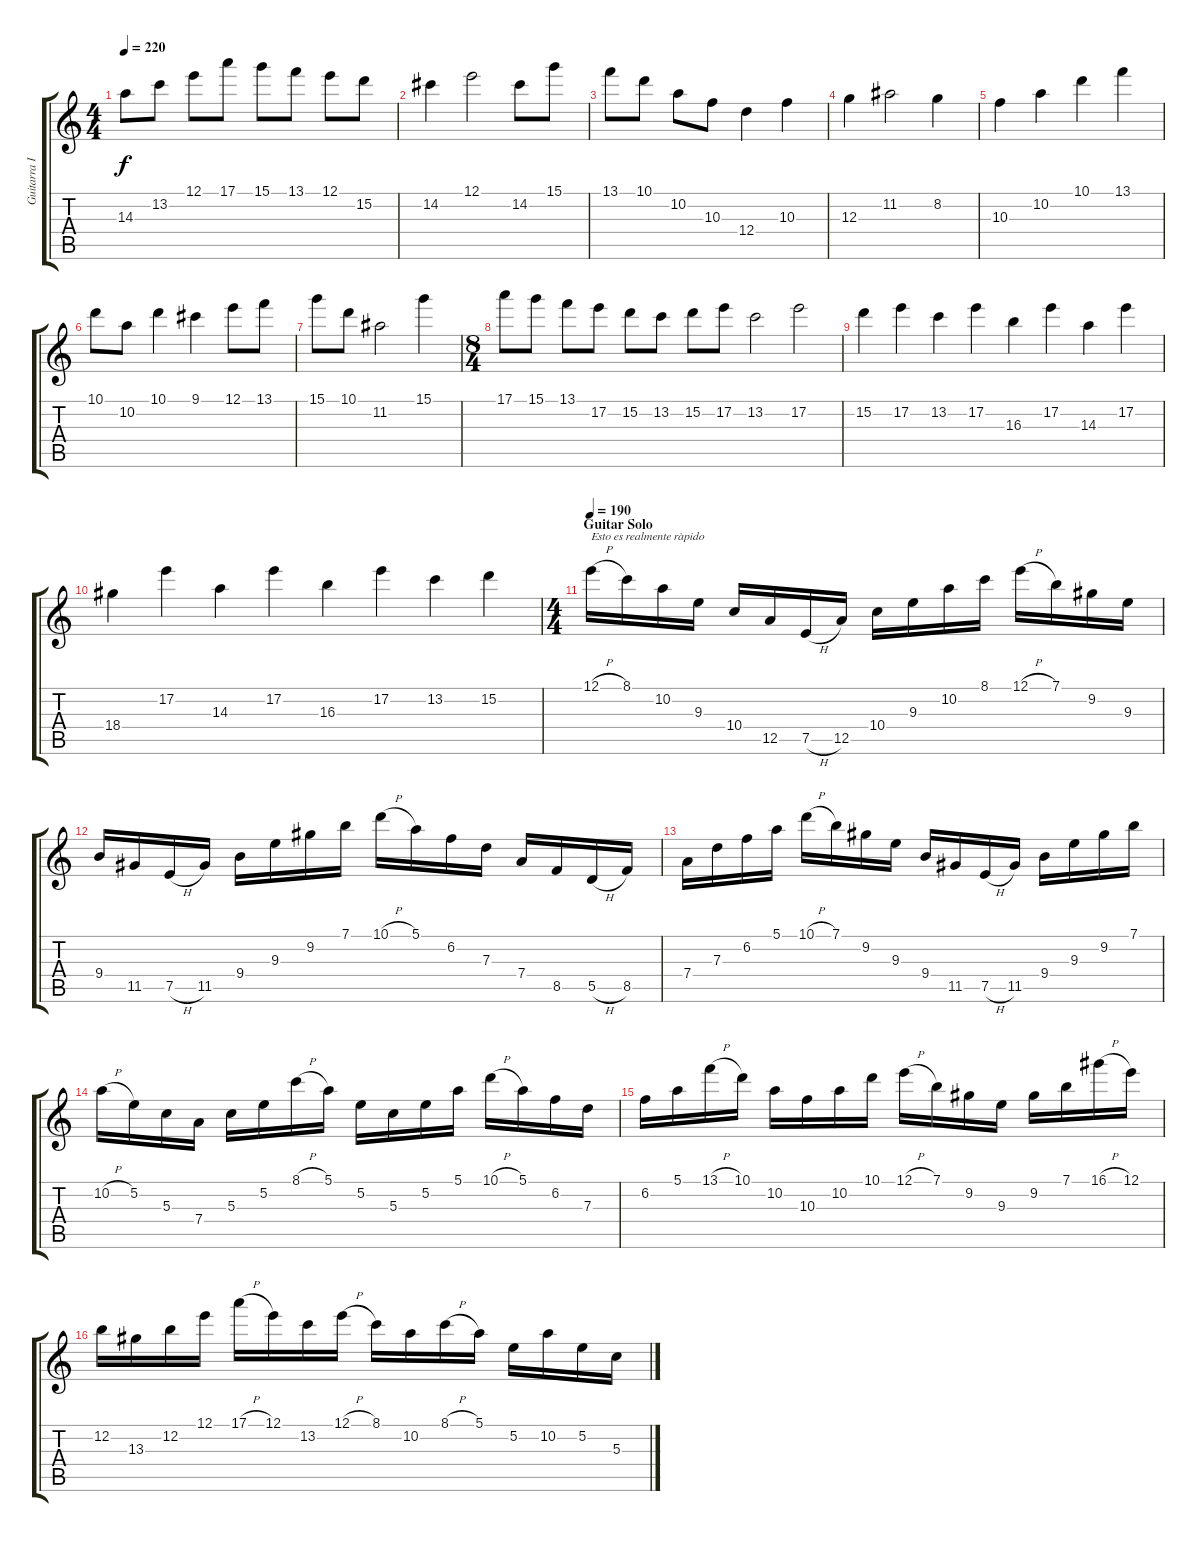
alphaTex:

\track ("Guitarra II (Lead y Solos)" "Guitarra I") {instrument overdrivenguitar}
\staff {score tabs}
\tuning (E4 B3 G3 D3 A2 E2) {hide}
\ts (4 4)
\tempo 220
\clef g2
\ks c
14.3.8{dy f} 13.2.8 12.1.8 17.1.8 15.1.8 13.1.8 12.1.8 15.2.8 |
14.2.4 12.1.2 14.2.8 15.1.8 |
13.1.8 10.1.8 10.2.8 10.3.8 12.4.4 10.3.4 |
12.3.4 11.2.2 8.2.4 |
10.3.4 10.2.4 10.1.4 13.1.4 |
10.1.8 10.2.8 10.1.4 9.1.4 12.1.8 13.1.8 |
15.1.8 10.1.8 11.2.2 15.1.4 |
\ts (8 4)
17.1.8 15.1.8 13.1.8 17.2.8 15.2.8 13.2.8 15.2.8 17.2.8 13.2.2 17.2.2 |
15.2.4 17.2.4 13.2.4 17.2.4 16.3.4 17.2.4 14.3.4 17.2.4 |
18.4.4 17.2.4 14.3.4 17.2.4 16.3.4 17.2.4 13.2.4 15.2.4 |
\ts (4 4)
\section ("" "Guitar Solo")
\tempo 190
12.1{h}.16{txt "Esto es realmente ràpido"} 8.1.16 10.2.16 9.3.16 10.4.16 12.5.16 7.5{h}.16 12.5.16 10.4.16 9.3.16 10.2.16 8.1.16 12.1{h}.16 7.1.16 9.2.16 9.3.16 |
9.4.16 11.5.16 7.5{h}.16 11.5.16 9.4.16 9.3.16 9.2.16 7.1.16 10.1{h}.16 5.1.16 6.2.16 7.3.16 7.4.16 8.5.16 5.5{h}.16 8.5.16 |
7.4.16 7.3.16 6.2.16 5.1.16 10.1{h}.16 7.1.16 9.2.16 9.3.16 9.4.16 11.5.16 7.5{h}.16 11.5.16 9.4.16 9.3.16 9.2.16 7.1.16 |
10.2{h}.16 5.2.16 5.3.16 7.4.16 5.3.16 5.2.16 8.1{h}.16 5.1.16 5.2.16 5.3.16 5.2.16 5.1.16 10.1{h}.16 5.1.16 6.2.16 7.3.16 |
6.2.16 5.1.16 13.1{h}.16 10.1.16 10.2.16 10.3.16 10.2.16 10.1.16 12.1{h}.16 7.1.16 9.2.16 9.3.16 9.2.16 7.1.16 16.1{h}.16 12.1.16 |
12.2.16 13.3.16 12.2.16 12.1.16 17.1{h}.16 12.1.16 13.2.16 12.1{h}.16 8.1.16 10.2.16 8.1{h}.16 5.1.16 5.2.16 10.2.16 5.2.16 5.3.16
